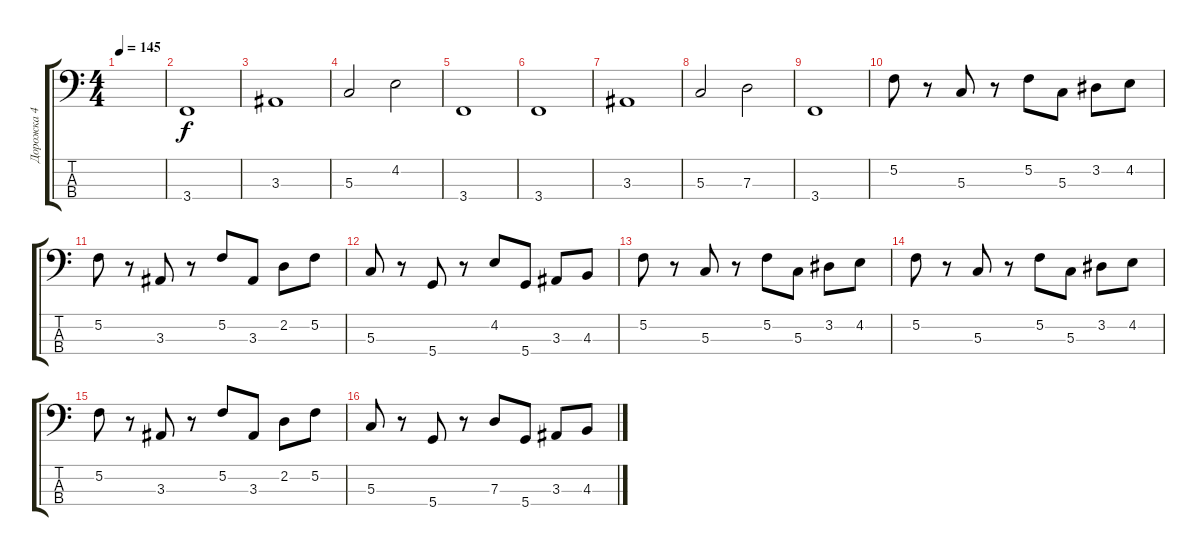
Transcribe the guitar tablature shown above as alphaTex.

\track ("Дорожка 4" "Дорожка 4") {instrument acousticguitarnylon}
\staff {score tabs}
\tuning (F2 C2 G1 D1) {hide}
\ts (4 4)
\tempo 145
\clef f4
\ks c
|
3.4.1 |
3.3.1 |
5.3.2 4.2.2 |
3.4.1 |
3.4.1 |
3.3.1 |
5.3.2 7.3.2 |
3.4.1 |
5.2.8 r.8 5.3.8 r.8 5.2.8 5.3.8 3.2.8 4.2.8 |
5.2.8 r.8 3.3.8 r.8 5.2.8 3.3.8 2.2.8 5.2.8 |
5.3.8 r.8 5.4.8 r.8 4.2.8 5.4.8 3.3.8 4.3.8 |
5.2.8 r.8 5.3.8 r.8 5.2.8 5.3.8 3.2.8 4.2.8 |
5.2.8 r.8 5.3.8 r.8 5.2.8 5.3.8 3.2.8 4.2.8 |
5.2.8 r.8 3.3.8 r.8 5.2.8 3.3.8 2.2.8 5.2.8 |
5.3.8 r.8 5.4.8 r.8 7.3.8 5.4.8 3.3.8 4.3.8
